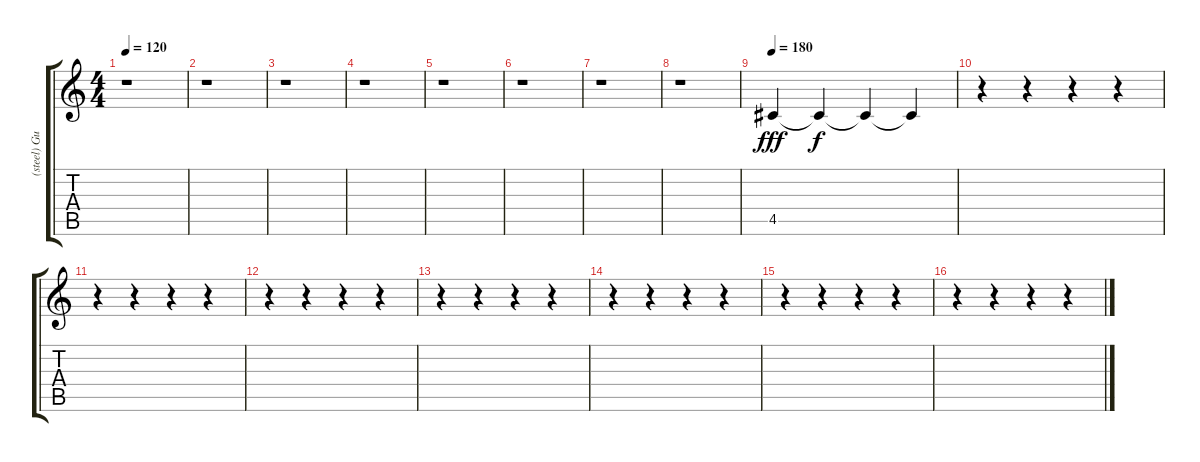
\track ("(steel) Guitar" "(steel) Gu") {instrument acousticguitarsteel}
\staff {score tabs}
\tuning (E4 B3 G3 D3 A2 E2) {hide}
\ts (4 4)
\tempo 120
\clef g2
\ks c
r.1{dy fff} |
r.1 |
r.1 |
r.1 |
r.1 |
r.1 |
r.1 |
r.1 |
\tempo 180
4.5.4 4.5{t}.4{dy f} 4.5{t}.4 4.5{t}.4 |
r.4 r.4 r.4 r.4 |
r.4 r.4 r.4 r.4 |
r.4 r.4 r.4 r.4 |
r.4 r.4 r.4 r.4 |
r.4 r.4 r.4 r.4 |
r.4 r.4 r.4 r.4 |
r.4 r.4 r.4 r.4
